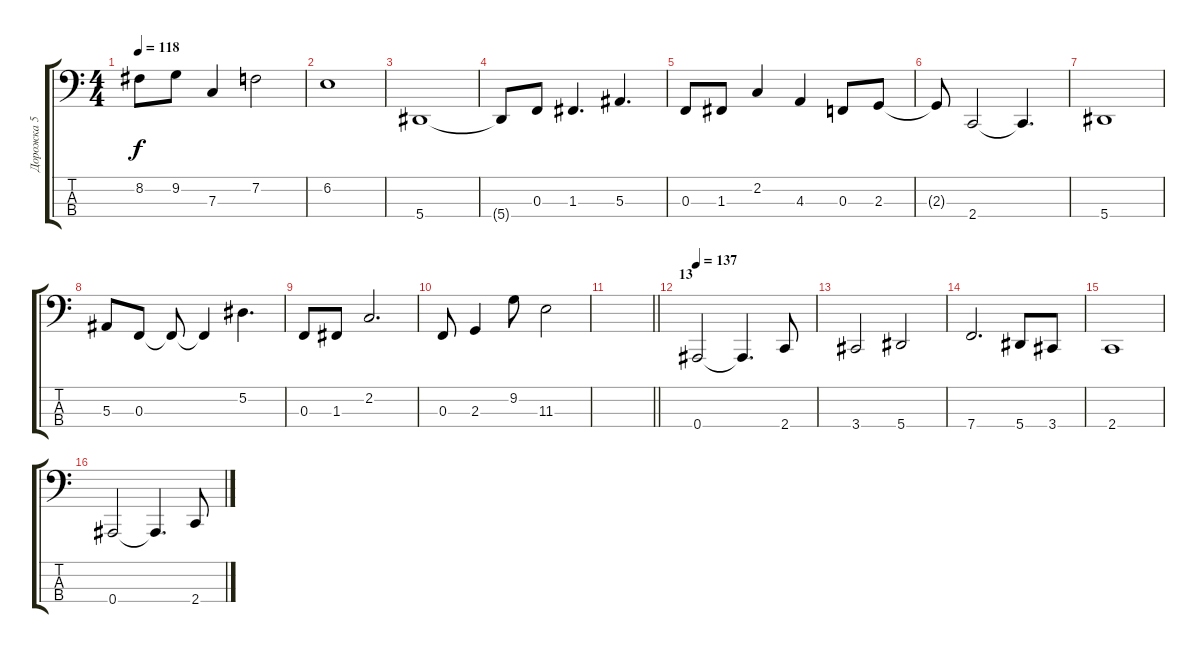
\track ("Дорожка 5" "Дорожка 5") {instrument electricbassfinger}
\staff {score tabs}
\tuning (Eb2 Bb1 F1 Bb0) {hide}
\ts (4 4)
\tempo 118
\clef f4
\ks c
8.2.8{dy f} 9.2.8 7.3.4 7.2.2 |
6.2.1 |
5.4.1 |
5.4{t}.8 0.3.8 1.3.4{d} 5.3.4{d} |
0.3.8 1.3.8 2.2.4 4.3.4 0.3.8 2.3.8 |
2.3{t}.8 2.4.2 2.4{t}.4{d} |
5.4.1 |
5.3.8 0.3.8 0.3{t}.8 0.3{t}.4 5.2.4{d} |
0.3.8 1.3.8 2.2.2{d} |
0.3.8 2.3.4 9.2.8 11.3.2 |
\barLineRight lightlight
|
\section ("" "13")
\tempo 137
0.4.2 0.4{t}.4{d} 2.4.8 |
3.4.2 5.4.2 |
7.4.2{d} 5.4.8 3.4.8 |
2.4.1 |
0.4.2 0.4{t}.4{d} 2.4.8
